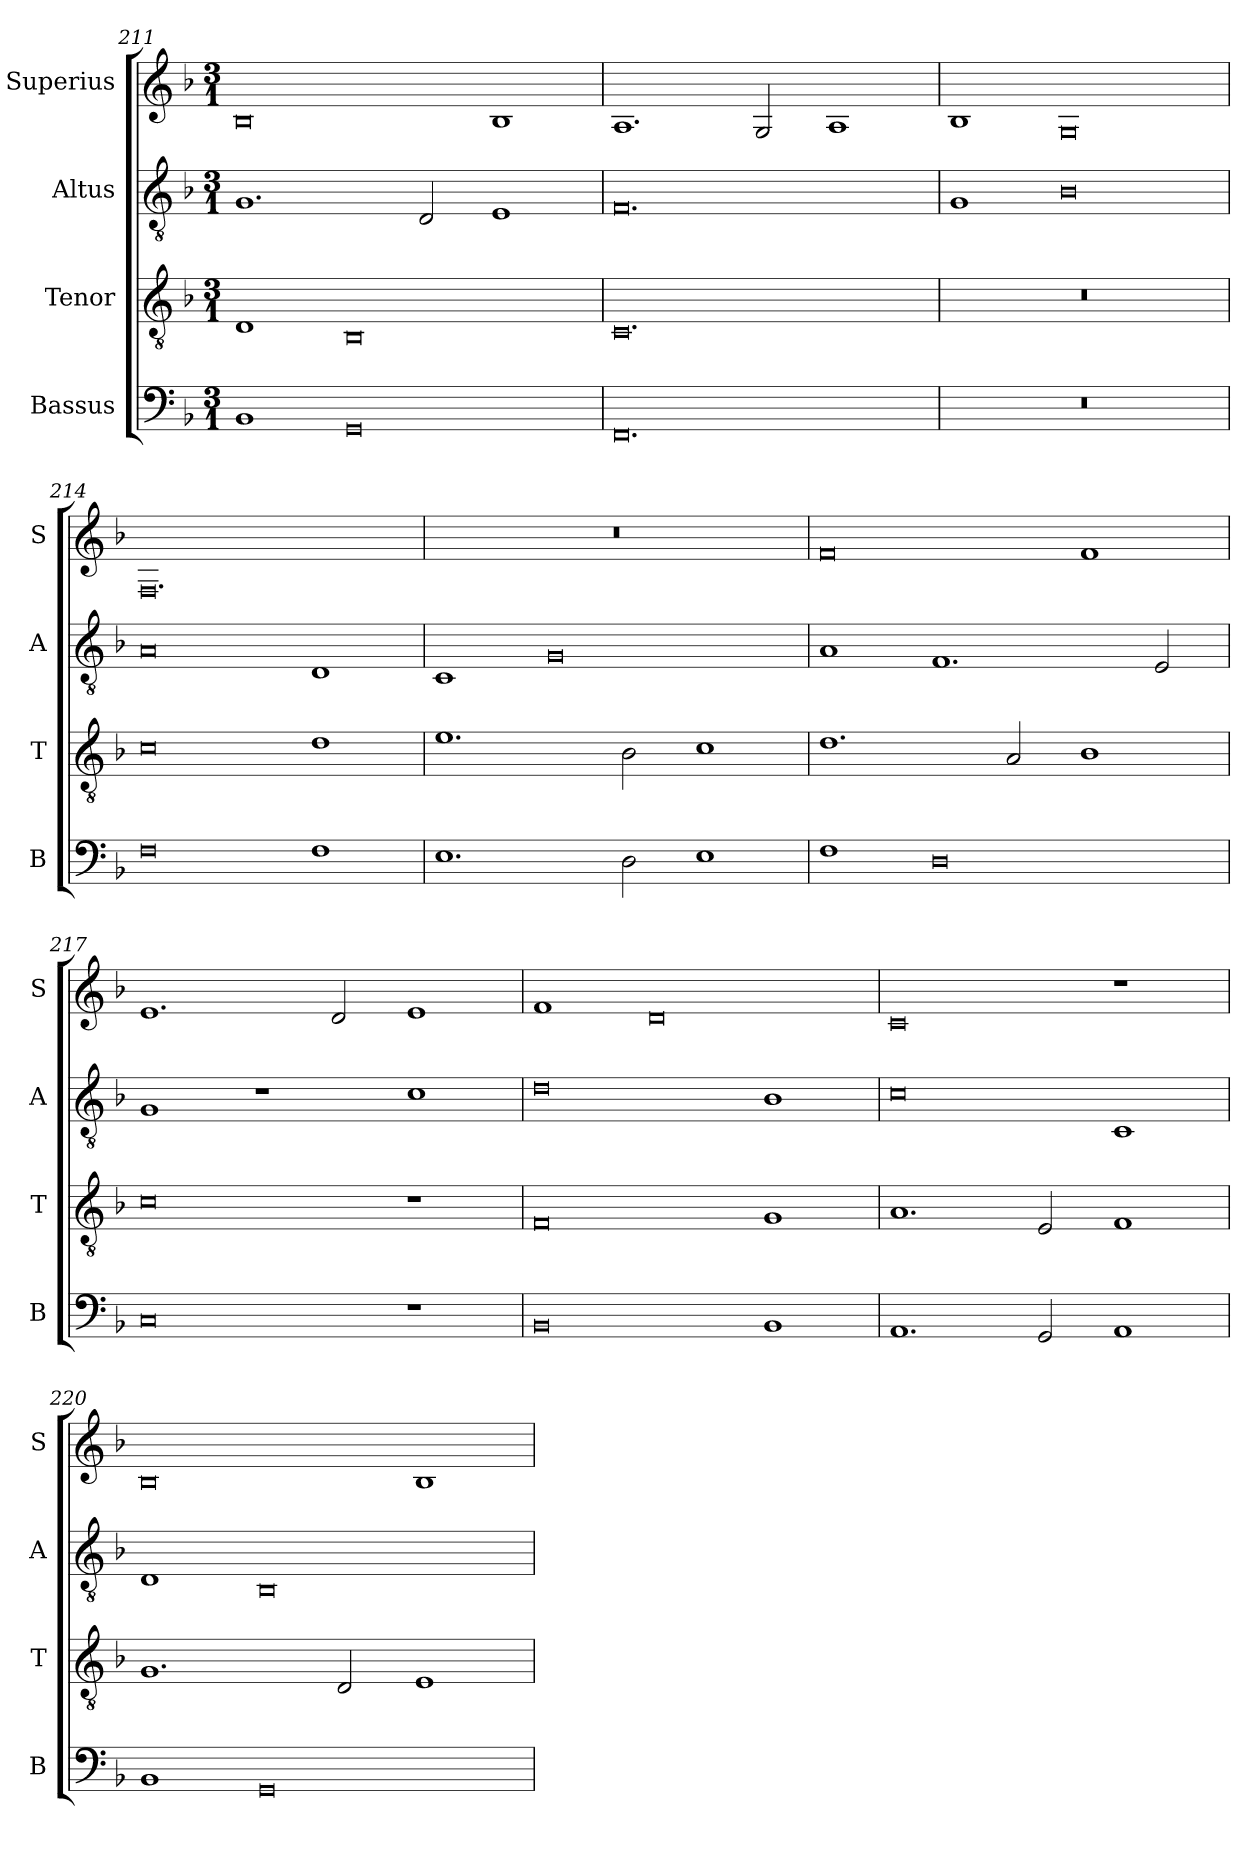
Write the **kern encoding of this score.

**kern	**kern	**kern	**kern
*part4	*part3	*part2	*part1
*staff4	*staff3	*staff2	*staff1
*I"Bassus	*I"Tenor	*I"Altus	*I"Superius
*I'B	*I'T	*I'A	*I'S
*clefF4	*clefGv2	*clefGv2	*clefG2
*k[b-]	*k[b-]	*k[b-]	*k[b-]
*M3/1	*M3/1	*M3/1	*M3/1
=211	=211	=211	=211
1BB-	1D	1.G	0B-
0GG	0BB-	.	.
.	.	2D/	.
.	.	1E	1B-
=212	=212	=212	=212
0.FF	0.C	0.F	1.A
.	.	.	2G/
.	.	.	1A
=213	=213	=213	=213
0.r	0.r	1G	1B-
.	.	0B-	0G
=214	=214	=214	=214
0F	0c	0A	0.F
1F	1d	1D	.
=215	=215	=215	=215
1.E	1.e	1C	0.r
.	.	0G	.
2D\	2B-\	.	.
1E	1c	.	.
=216	=216	=216	=216
1F	1.d	1A	0f
0D	.	1.F	.
.	2A/	.	.
.	1B-	.	1f
.	.	2E/	.
=217	=217	=217	=217
0C	0c	1G	1.e
.	.	1r	.
.	.	.	2d/
1r	1r	1c	1e
=218	=218	=218	=218
0BB-	0F	0d	1f
.	.	.	0d
1BB-	1G	1B-	.
=219	=219	=219	=219
1.AA	1.A	0c	0c
2GG/	2E/	.	.
1AA	1F	1C	1r
=220	=220	=220	=220
1BB-	1.G	1D	0B-
0GG	.	0BB-	.
.	2D/	.	.
.	1E	.	1B-
=	=	=	=
*-	*-	*-	*-
